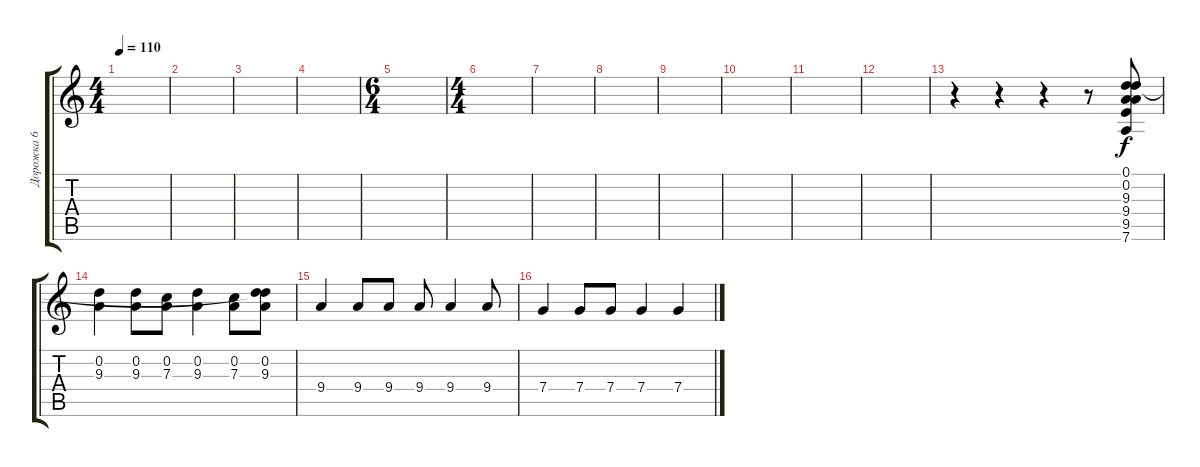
\track ("Дорожка 6" "Дорожка 6") {instrument overdrivenguitar}
\staff {score tabs}
\tuning (D4 A3 F3 C3 G2 D2) {hide}
\ts (4 4)
\tempo 110
\clef g2
\ks c
|
|
|
|
\ts (6 4)
|
\ts (4 4)
|
|
|
|
|
|
|
r.4 r.4 r.4 r.8 (0.1 0.2 9.3 9.4 9.5 7.6).8 |
(0.2 9.3).4 (0.2 9.3).8 (0.2 7.3).8 (0.2 9.3).4 (0.2 7.3).8 (0.1{t} 0.2 9.3).8 |
9.4.4 9.4.8 9.4.8 9.4.8 9.4.4 9.4.8 |
7.4.4 7.4.8 7.4.8 7.4.4 7.4.4
